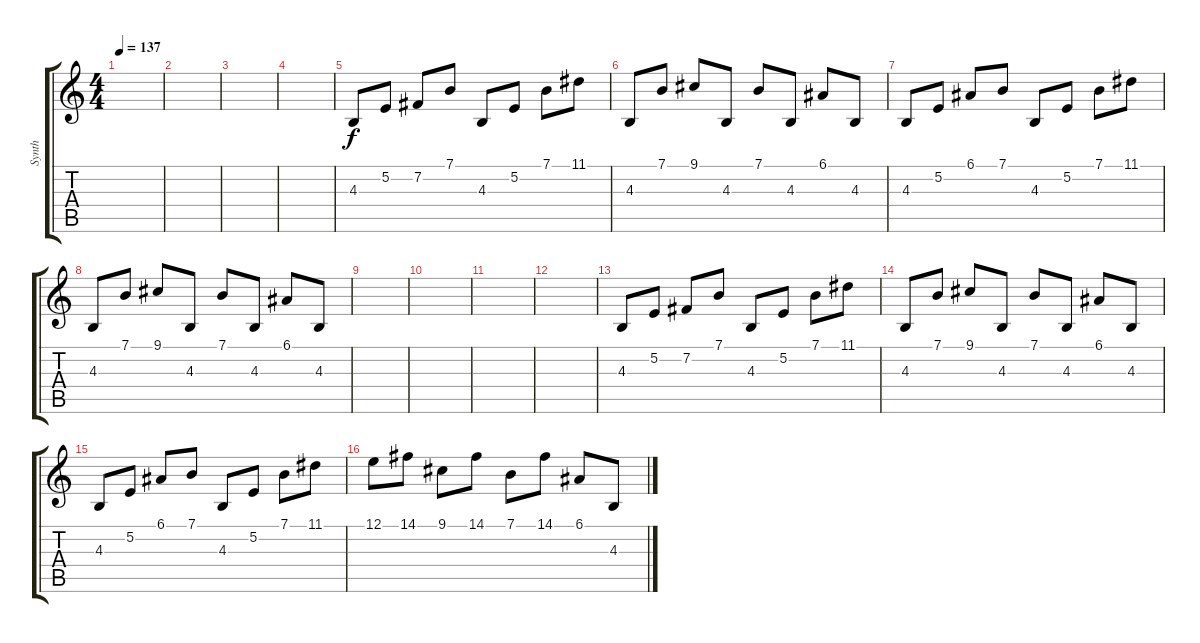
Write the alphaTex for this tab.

\track ("Synth" "Synth") {instrument fx4atmosphere}
\staff {score tabs}
\tuning (E4 B3 G3 D3 A2 E2) {hide}
\ts (4 4)
\tempo 137
\clef g2
\ks c
|
|
|
|
4.3.8 5.2.8 7.2.8 7.1.8 4.3.8 5.2.8 7.1.8 11.1.8 |
4.3.8 7.1.8 9.1.8 4.3.8 7.1.8 4.3.8 6.1.8 4.3.8 |
4.3.8 5.2.8 6.1.8 7.1.8 4.3.8 5.2.8 7.1.8 11.1.8 |
4.3.8 7.1.8 9.1.8 4.3.8 7.1.8 4.3.8 6.1.8 4.3.8 |
|
|
|
|
4.3.8 5.2.8 7.2.8 7.1.8 4.3.8 5.2.8 7.1.8 11.1.8 |
4.3.8 7.1.8 9.1.8 4.3.8 7.1.8 4.3.8 6.1.8 4.3.8 |
4.3.8 5.2.8 6.1.8 7.1.8 4.3.8 5.2.8 7.1.8 11.1.8 |
12.1.8 14.1.8 9.1.8 14.1.8 7.1.8 14.1.8 6.1.8 4.3.8
